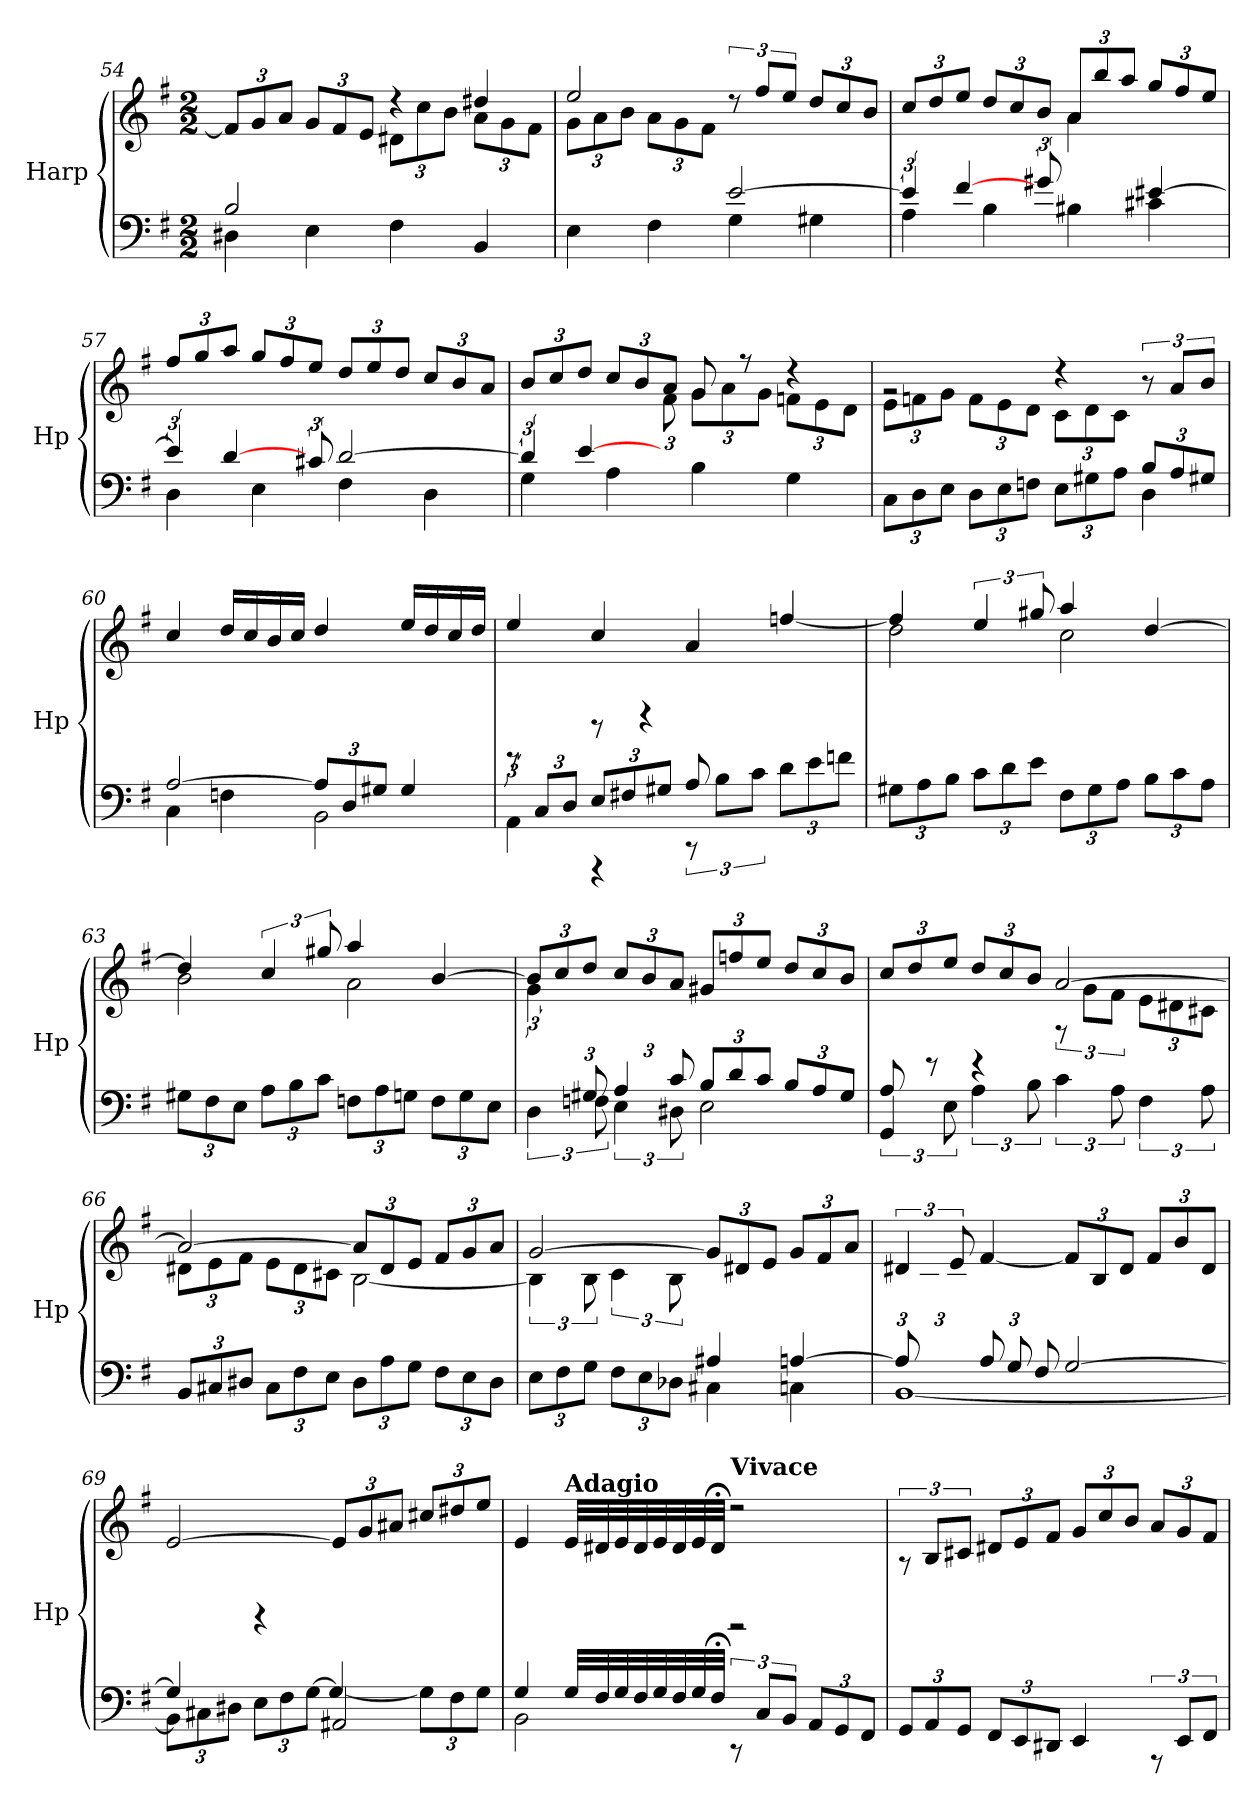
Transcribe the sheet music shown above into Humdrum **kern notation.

**kern	**kern
*part1	*part1
*staff2	*staff1
*I"Harp	*
*I'Hp	*
!!LO:LB:g=z
*clefF4	*clefG2
*k[f#]	*k[f#]
*M2/2	*M2/2
=54	=54
*^	*
*	*	*Xbrackettup
*	*	*^
2B/	4D#X\	12f#/L]	2ryy
.	.	12g/	.
.	.	12a/J	.
.	4E\	12g/L	.
.	.	12f#/	.
.	.	12e/J	.
2ryy	4F#\	4rdd	12d#X\L
.	.	.	12cc\
.	.	.	12b\J
.	4BB/	4dd#X/	12a\L
.	.	.	12g\
.	.	.	12f#\J
=55	=55	=55	=55
2ryy	4E\	2ee/	12g\L
.	.	.	12a\
.	.	.	12b\J
.	4F#\	.	12a\L
.	.	.	12g\
.	.	.	12f#\J
*	*	*brackettup	*
[2e/	4G\	12rdd	2ryy
.	.	12ff#/L	.
.	.	12ee/J	.
*	*	*Xbrackettup	*
.	4G#X\	12dd/L	.
.	.	12cc/	.
.	.	12b/J	.
=56	=56	=56	=56
6e/]	4A\	12cc/L	2ryy
.	.	12dd/	.
[4f#/	.	12ee/J	.
.	4B\	12dd/L	.
.	.	12cc/	.
12g#X/	.	12b/J	.
4ryy	4B#X\	12a/L	4a\
.	.	12bb/	.
.	.	12aa/J	.
[4e#X/	4c#X\	12gg/L	4ryy
.	.	12ff#/	.
.	.	12ee/J	.
*	*	*v	*v
!!LO:LB:g=z
=57	=57	=57
6e#/]	4D\	12ff#/L
.	.	12gg/
[4d/	.	12aa/J
.	4E\	12gg/L
.	.	12ff#/
12c#X/	.	12ee/J
[2d/	4F#\	12dd/L
.	.	12ee/
.	.	12dd/J
.	4D\	12cc/L
.	.	12b/
.	.	12a/J
=58	=58	=58
*	*	*^
6d/]	4G\	12b/L	12%5ryy
.	.	12cc/	.
[4e/	.	12dd/J	.
.	4A\	12cc/L	.
.	.	12b/	.
12%7ryy	.	12a/J	12f#\
.	4B\	8g/	12g\L
.	.	.	12a\
.	.	8r	.
.	.	.	12g\J
.	4G\	4r	12fn\L
.	.	.	12e\
.	.	.	12d\J
=59	=59	=59	=59
*	*Xbrackettup	*	*
2.ryy	12C\L	2rg	12e\L
.	12D\	.	12fn\
.	12E\J	.	12g\J
.	12D\L	.	12f\L
.	12E\	.	12e\
.	12Fn\J	.	12d\J
.	12E\L	4r	12c\L
.	12G#X\	.	12d\
.	12A\J	.	12c\J
*	*	*brackettup	*
12B/L	4D\	12r	4ryy
12A/	.	12a/L	.
12G#X/J	.	12b/J	.
*	*	*v	*v
!!LO:LB:g=z
=60	=60	=60
[2A/	4C\	4cc/
.	4Fn\	16dd/LL
.	.	16cc/
.	.	16b/
.	.	16cc/JJ
12A/L]	2BB\	4dd/
12D/	.	.
12G#X/J	.	.
4G#/	.	16ee/LL
.	.	16dd/
.	.	16cc/
.	.	16dd/JJ
=61	=61	=61
*	*	*^
12ryy	4AA\	4ee/	12rAAA
12C/L	.	.	24%13ryy
12D/J	.	.	.
12E/L	4rFFF	4cc/	.
12F#X/	.	.	.
12G#X/J	.	.	.
*	*brackettup	*	*
8A/	12rCC	4a/	.
.	12B\L	.	.
4.ryy	.	.	8rGG
.	12c\J	.	.
*	*Xbrackettup	*	*
.	12d\L	[4ffn/	4rBB
.	12e\	.	.
.	12fn\J	.	.
*v	*v	*	*
=62	=62	=62
12G#X\L	4ff/]	2dd\
12A\	.	.
12B\J	.	.
12c\L	6ee/	.
12d\	.	.
12e\J	12gg#X/	.
12F#\L	4aa/	2cc\
12G#\	.	.
12A\J	.	.
12B\L	[4dd/	.
12c\	.	.
12A\J	.	.
!!LO:PB:g=z	!!
=63	=63	=63
12G#X\L	4dd/]	2b\
12F#\	.	.
12E\J	.	.
12A\L	6cc/	.
12B\	.	.
12c\J	12gg#X/	.
12Fn\L	4aa/	2a\
12A\	.	.
12Gn\J	.	.
12F\L	[4b/	.
12G\	.	.
12E\J	.	.
=64	=64	=64
*^	*	*
*	*brackettup	*Xbrackettup	*brackettup
6ryy	6D\	12b/L]	6g\
.	.	12cc/	.
12G#X/	12Fn\	12dd/J	6%5ryy
*	*	*Xbrackettup	*
6A/	6E\	12cc/L	.
.	.	12b/	.
12c/	12D#X\	12a/J	.
*Xbrackettup	*	*	*
12B/L	2E\	12g#X/L	.
12d/	.	12ffn/	.
12c/J	.	12ee/J	.
12B/L	.	12dd/L	.
12A/	.	12cc/	.
12G#/J	.	12b/J	.
=65	=65	=65	=65
*	*brackettup	*	*
8A/	6GG/	12cc/L	8ryy
.	.	12dd/	.
2..ryy	.	.	8rGG
.	12E\	12ee/J	.
.	6A\	12dd/L	4rGG
.	.	12cc/	.
.	12B\	12b/J	.
*	*	*	*brackettup
.	6c\	[2a/	12rF
.	.	.	12g\L
.	12A\	.	12f#\J
*	*	*	*Xbrackettup
.	6F#\	.	12e\L
.	.	.	12d#X\
.	12A\	.	12c#X\J
*v	*v	*	*
!!LO:LB:g=z	!!
=66	=66	=66
*Xbrackettup	*	*
12BB/L	2a/_	12d#X\L
12C#X/	.	12e\
12D#X/J	.	12f#\J
12C#\L	.	12e\L
12F#\	.	12d#\
12E\J	.	12c#X\J
12D#\L	12a/L]	[2B\
12A\	12d#/	.
12G\J	12e/J	.
12F#\L	12f#/L	.
12E\	12g/	.
12D#\J	12a/J	.
=67	=67	=67
*^	*	*
*	*	*	*brackettup
2ryy	12E\L	[2g/	6B\]
.	12F#\	.	.
.	12G\J	.	12B\
.	12F#\L	.	6c\
.	12E\	.	.
.	12D-X\J	.	12B\
*	*	*Xbrackettup	*
4A#X/	4C#X\	12g/L]	2ryy
.	.	12d#X/	.
.	.	12e/J	.
[4An/	4Cn\	12g/L	.
.	.	12f#/	.
.	.	12a/J	.
=68	=68	=68	=68
*	*	*brackettup	*
12A/L]	[1BB	6d#X/	12ryy
6ryy	.	.	12c\
.	.	12e/	12B\J
12A/L	.	[4f#/	2.ryy
12G/	.	.	.
12F#/J	.	.	.
*	*	*Xbrackettup	*
[2G/	.	12f#/L]	.
.	.	12B/	.
.	.	12d#/J	.
.	.	12f#/L	.
.	.	12b/	.
.	.	12d#/J	.
!!LO:LB:g=z	!!
=69	=69	=69	=69
4G/]	12BB\L]	[2e/	4ryy
.	12C#X\	.	.
.	12D#X\J	.	.
4ryy	12E\L	.	4rEE
.	12F#\	.	.
.	[12G\J	.	.
2AA#X/	4G/_	12e/L]	2ryy
.	.	12g/	.
.	.	12a#X/J	.
.	12G\L]	12cc#X/L	.
.	12F#\	12dd#X/	.
.	12G\J	12ee/J	.
=70	=70	=70	=70
4G/	2BB\	4e/	2ryy
!	!	!LO:TX:a:B:t=Adagio	!
32G/LLL	.	32e/LLL	.
32F#/	.	32d#X/	.
32G/	.	32e/	.
32F#/	.	32d#/	.
32G/	.	32e/	.
32F#/	.	32d#/	.
32G/	.	32e/	.
32F#;/JJJ	.	32d#;</JJJ	.
*	*brackettup	*	*
!	!	!LO:TX:a:B:t=Vivace	!
2ryy	12rCC	2r	2rCC
.	12C/L	.	.
.	12BB/J	.	.
*	*Xbrackettup	*	*
.	12AA/L	.	.
.	12GG/	.	.
.	12FF#/J	.	.
*v	*v	*	*
*	*v	*v
!!LO:LB:g=z
=71	=71
*	*brackettup
12GG/L	12rA
12AA/	12B/L
12GG/J	12c#X/J
*	*Xbrackettup
12FF#/L	12d#X/L
12EE/	12e/
12DD#X/J	12f#/J
4EE/	12g/L
.	12cc/
.	12b/J
*brackettup	*
12rAAA	12a/L
12EE/L	12g/
12FF#/J	12f#/J
=	=
*-	*-
